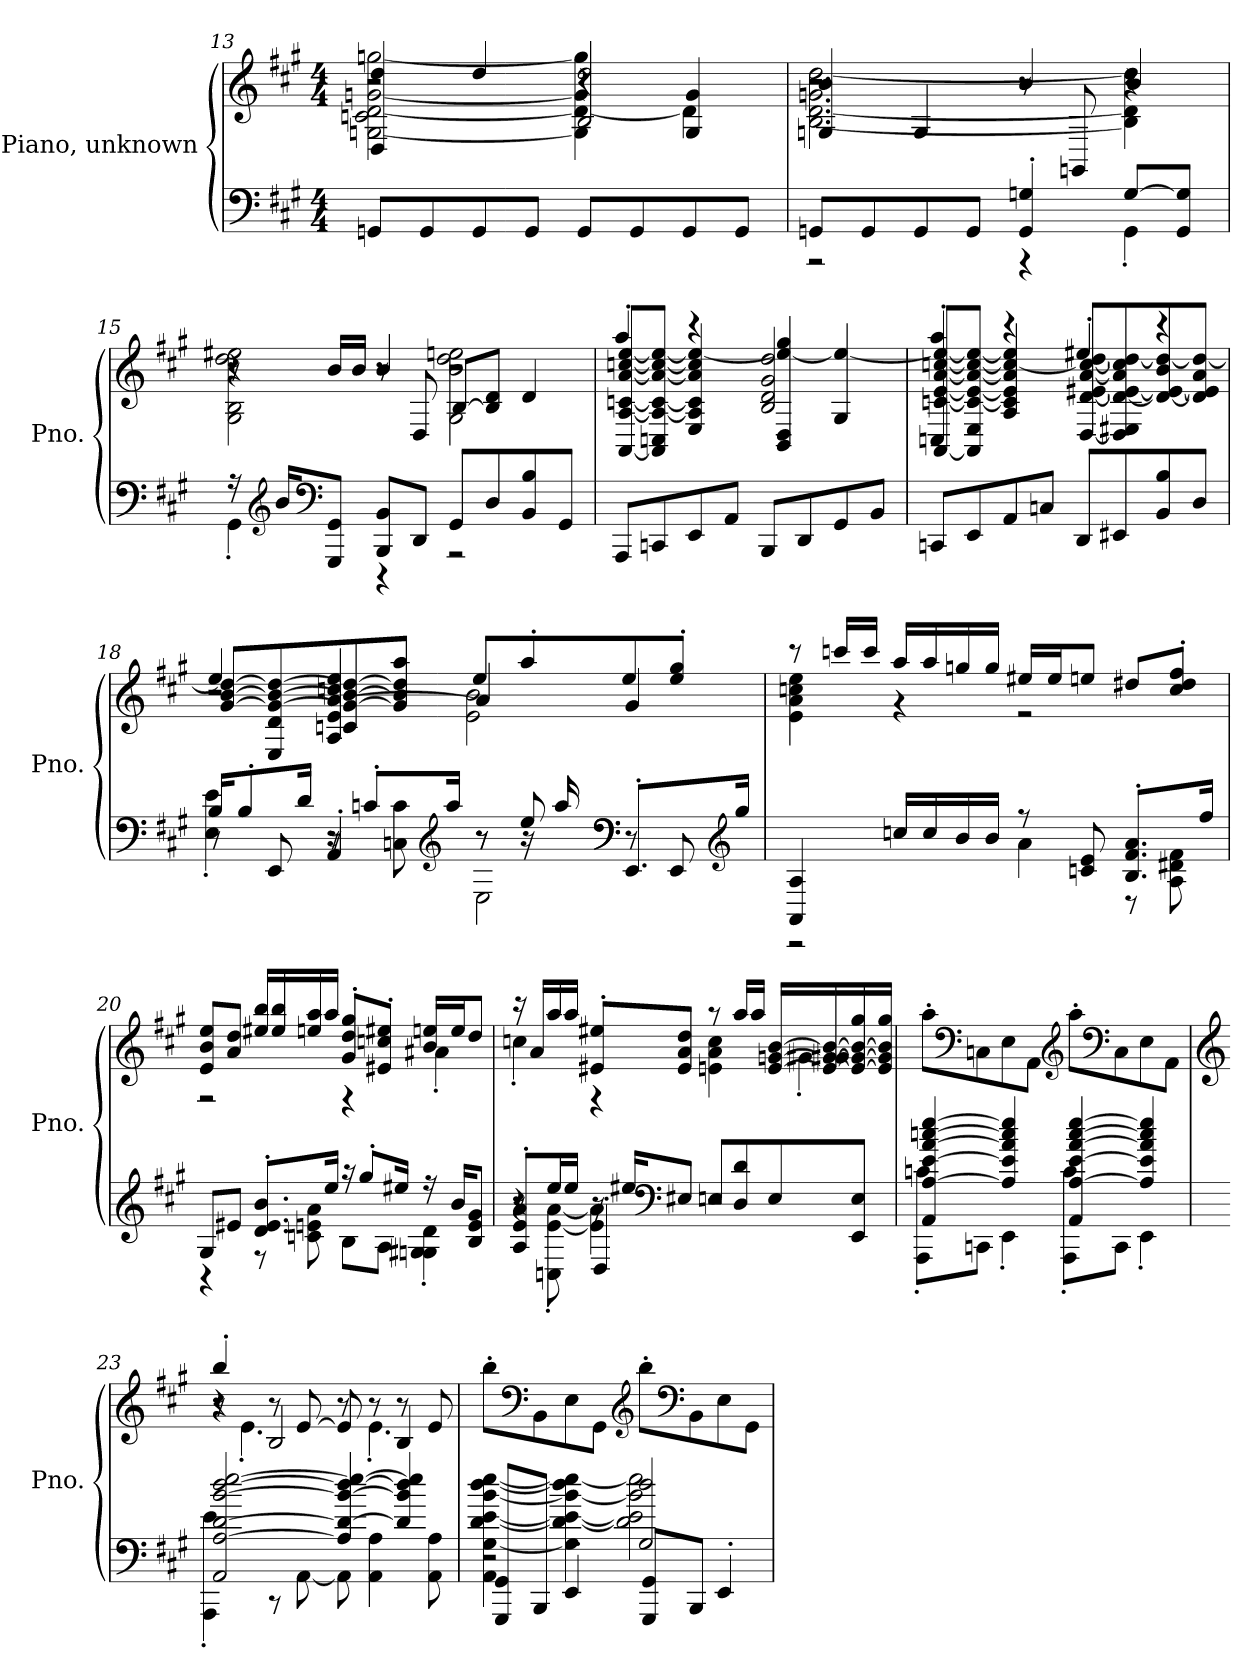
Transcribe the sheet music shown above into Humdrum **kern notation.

**kern	**kern
*part1	*part1
*staff2	*staff1
*I"Piano, unknown	*
*I'Pno.	*
*clefF4	*clefG2
*k[f#c#g#]	*k[f#c#g#]
*M4/4	*M4/4
=13	=13
*	*^
*	*	*^
8GGn/L	2r	[2Gn\ 2cn\ [2d\ [2gn\ [2ggn\	4D/ 4dd/
8GG/	.	.	.
8GG/	.	.	4dd/
8GG/J	.	.	.
8GG/L	2B/ 2dd/	4G\] 4d\_ 4g\] 4gg\]	4r
8GG/	.	.	.
8GG/	.	4d\]	4G/ 4g/
8GG/J	.	.	.
!!LO:PB:g=z	!!	!!
=14	=14	=14	=14
*^	*	*	*
8GGn/L	2r	2r	[2.B\ [2.d\ 2.gn\ [2.dd\	4Gn/ 4b/
8GG/	.	.	.	.
8GG/	.	.	.	4G/
8GG/J	.	.	.	.
4GG/' 4Gn/'	4r	4b/	.	8r
.	.	.	.	8GGn/
[8G/L	4GG'\	4r	4B\] 4d\] 4dd\]	4b/
8GG/ 8G/]J	.	.	.	.
=15	=15	=15	=15	=15
16r	4GG#'\	4r	2G#\ 2B\ 2dd\ 2ee#X\	8r
*clefG2	*	*	*	*
16b/KL	.	.	.	.
*clefF4	*	*	*	*
8GGG#/ 8GG#/J	.	.	.	16b/LL
.	.	.	.	16b/JJ
8BBB/ 8BB/L	4r	4b/	.	8r
8DD/J	.	.	.	8D/
8GG#/L	2r	2r	2G#\ 2b\ 2dd\ 2een\	[8B/L
8D/	.	.	.	8B/] 8d/J
8BB/ 8B/	.	.	.	4d/
8GG#/J	.	.	.	.
*v	*v	*	*	*
*	*	*v	*v
=16	=16	=16
8AAA/L	4aa'/	[8AA/ [8A/ [8cn/ [8a/ [8ccn/ [8ee/L
8CCn/	.	8AA/] 8Cn/ 8A/_ 8c/_ 8a/_ 8cc/_ 8ee/_J
8EE/	4r	4E/ 4A/] 4c/] 4a/] 4cc/] 4ee/_
8AA/J	.	.
8BBB/L	2B/ 2d/ 2g#/ 2dd/	4BB/ 4D/ 4ee/_ 4gg#/
8DD/	.	.
8GG#/	.	4G#/ 4ee/_
8BB/J	.	.
!!LO:LB:g=z	!!
=17	=17	=17
8CCn/L	4Cn/' 4aa/'	[8AA/ [8cn/ [8e/ [8a/ [8ccn/ 8ee/_L
8EE/	.	8AA/] 8E/ 8c/_ 8e/_ 8a/_ 8cc/_ 8ee/_J
8AA/	4r	4A/ 4c/] 4e/] 4a/] 4cc/_ 4ee/]
8Cn/J	.	.
8DD/L	4ee#X'/	[8D/ [8d/ [8e#X/ [8a/ 8cc/_ [8dd/L
8EE#X/	.	8D/] 8E#X/ 8d/_ 8e#/_ 8a/] 8cc/] 8dd/_
8BB/ 8B/	4r	8d/_ 8e#/_ 8b/ 8dd/_
8D/J	.	8d/] 8e#/] 8a/ 8dd/_J
=18	=18	=18
*^	*	*^
*	*^	*	*	*
16B/KL	4E\' 4e\'	8r	4ee/	2r	[8g#/ [8b/ 8dd/_L
8B'/	.	.	.	.	.
.	.	8EE/	.	.	8E/ 8d/ 8g#/_ 8b/_ 8dd/_
16d/Jk	.	.	.	.	.
16r	8r	4AA'/	4A/ 4e/ [4a/ 4ccn/ 4ee/	.	8cn/ 8g#/_ 8b/_ 8dd/_
8cn'/L	.	.	.	.	.
.	8Cn\ 8c\	.	.	.	8g#/] 8b/] 8dd/] 8aa/J
*clefG2	*	*	*	*	*
16aa/Jk	.	.	.	.	.
8r	2E\	8r	4a/]	2e\ 2b\	8ee/L
16r	.	8ee/	.	.	8aa'/
16aa/	.	.	.	.	.
*clefF4	*	*	*	*	*
8.EE'/L	.	8r	4g#/	.	8ee/
.	.	8EE/	.	.	8ee/' 8gg#/'J
*clefG2	*	*	*	*	*
16gg#/Jk	.	.	.	.	.
*	*v	*v	*	*	*
*	*	*	*v	*v
!!LO:LB:g=z
=19	=19	=19	=19
4AA/ 4A/	2r	8r	4e\ 4a\ 4ccn\ 4ee\
.	.	16cccn/LL	.
.	.	16ccc/JJ	.
16ccn/LL	.	16aa/LL	4r
16cc/	.	16aa/	.
16b/	.	16ggn/	.
16b/JJ	.	16gg/JJ	.
8r	4a\	16ee#X/LL	2r
.	.	16ee#/J	.
8cn/ 8e/	.	8een/J	.
8.B/' 8.f#/' 8.a/'L	8r	8dd#X/L	.
.	8A\ 8d#X\ 8f#\	8cc/' 8dd#/' 8ff#/'J	.
16ff#/Jk	.	.	.
=20	=20	=20	=20
8G#/L	4r	8e/ 8b/ 8ee/L	2r
8e#X/J	.	8a/ 8dd/J	.
8.d/' 8.e#/' 8.b/'L	8r	16ee#X/ 16bb/LL	.
.	.	16ee#/ 16bb/	.
.	8cn\ 8en\ 8a\	16een/ 16aa/	.
16ee/Jk	.	16aa/JJ	.
16r	8B\L	8g#/' 8dd/' 8gg#/'L	4r
8gg#'/L	.	.	.
.	8A\J	8e#X/' 8ccn/' 8ee#X/'J	.
16ee#X/Jk	.	.	.
16r	4Gn\' 4G#X\' 4d\'	16b/ 16een/LL	4a#X'\
16b/KL	.	16ee/J	.
8B/ 8e/ 8g#/J	.	8dd/J	.
!!LO:LB:g=z	!!
=21	=21	=21	=21
*	*^	*	*
8A/' 8e/' 8a/'L	8r	4r	16r	4ccn'\
.	.	.	16a/LL	.
16ee/L	8Cn\' [8e\' [8a\'	.	16aa/	.
16ee/JJ	.	.	16aa/JJ	.
16r	4e\] 4a\]	4D'/	8e#X/' 8ee#X/'L	4r
16ee#X/KL	.	.	.	.
*clefF4	*	*	*	*
8E#X/J	.	.	8e#/ 8a/ 8dd/J	.
8En/L	2r	2r	8r	4en\ 4a\ 4cc\
8D/ 8d/	.	.	16aa/LL	.
.	.	.	16aa/JJ	.
8E/	.	.	[16e/ [16gn/ [16b/LL	4g#X'\
.	.	.	16e/_ 16g/_ 16g#X/ 16b/_	.
8EE/ 8E/J	.	.	16e/_ 16g/_ 16b/_ 16gg#/	.
.	.	.	16e/] 16g/] 16b/] 16gg#/JJ	.
*	*v	*v	*	*
*	*	*v	*v
=22	=22	=22
4AA/ [4A/ [4e/ [4a/ [4ccn/ [4ee/	8AAA\' 8cn\'L	8aa'\L
*	*	*clefF4
.	8CCn\J	8Cn\
4A/] 4e/] 4a/] 4cc/] 4ee/]	4EE'\	8E\
.	.	8AA\J
*	*	*clefG2
4AA/ [4A/ [4e/ [4a/ [4cc/ [4ee/	8AAA\' 8c\'L	8aa'\L
*	*	*clefF4
.	8CC\J	8C\
4A/] 4e/] 4a/] 4cc/] 4ee/]	4EE'\	8E\
.	.	8AA\J
!!LO:LB:g=z
=23	=23	=23
*	*	*clefG2
*	*	*^
*	*	*	*^
2AA/ [2A/ [2d/ [2b/ [2dd/ [2ee/	4AAA\' 4e\'	4bb'/	8r	4r
.	.	.	4.e'\	.
.	8r	8r	.	2B/
.	[8AA\	[8e/	.	.
4A/] 4d/_ 4b/_ 4dd/_ 4ee/_	8AA\]	8e/]	8r	.
.	4AA\ 4A\	8r	4.e'\	.
4d/] 4b/] 4dd/] 4ee/]	.	8r	.	4B/
.	8AA\ 8A\	8e/	.	.
*	*	*v	*v	*v
=24	=24	=24
*	*^	*
2r	4AA\ [4G#\ [4d\ [4e\ [4b\ [4dd\ [4ee\	8GGG#/ 8GG#/L	8bb'\L
*	*	*	*clefF4
.	.	8BBB/J	8BB\
.	4G#\] 4d\_ 4e\_ 4b\_ 4dd\] 4ee\_	4EE'/	8E\
.	.	.	8GG#\J
*	*	*	*clefG2
2G#/ 2dd/	2d\] 2e\] 2b\] 2ee\]	8GGG#/ 8GG#/L	8bb'\L
*	*	*	*clefF4
.	.	8BBB/J	8BB\
.	.	4EE'/	8E\
.	.	.	8GG#\J
*v	*v	*v	*
=	=
*-	*-
